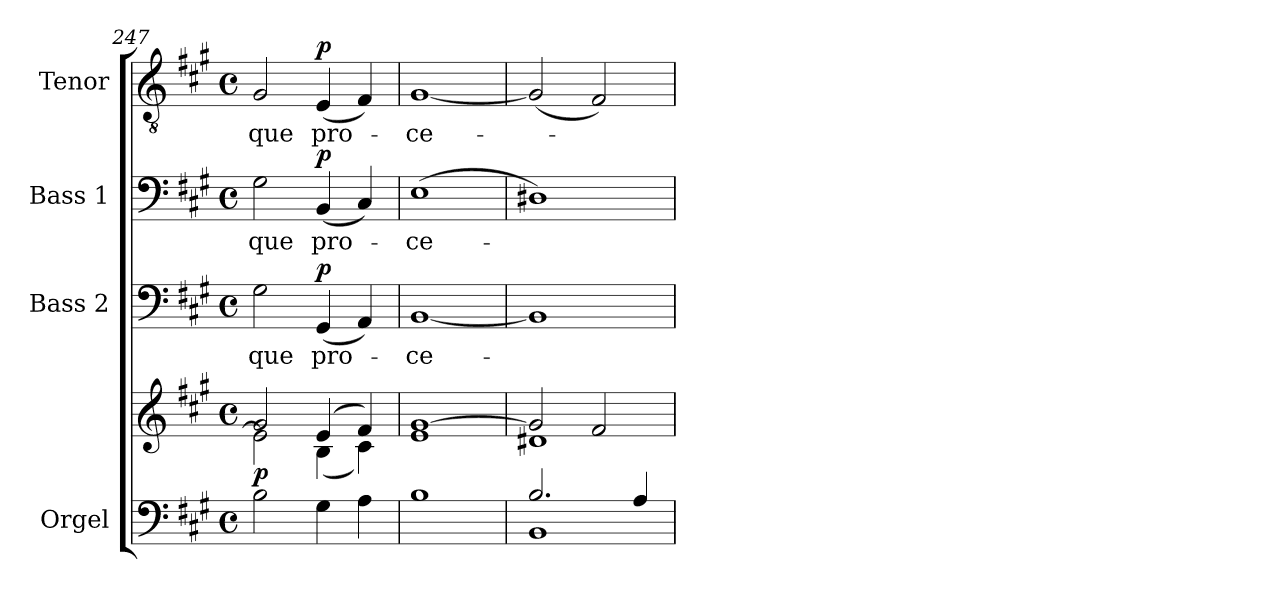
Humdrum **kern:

**kern	**kern	**dynam	**kern	**text	**dynam	**kern	**text	**dynam	**kern	**text	**dynam
*part4	*part4	*part4	*part3	*part3	*part3	*part2	*part2	*part2	*part1	*part1	*part1
*staff5	*staff4	*staff4/5	*staff3	*staff3	*staff3	*staff2	*staff2	*staff2	*staff1	*staff1	*staff1
*I"Orgel	*	*	*I"Bass 2	*	*	*I"Bass 1	*	*	*I"Tenor	*	*
*I'Org.	*	*	*I'B2.	*	*	*I'B1.	*	*	*I'T.	*	*
*clefF4	*clefG2	*	*clefF4	*	*	*clefF4	*	*	*clefGv2	*	*
*k[f#c#g#]	*k[f#c#g#]	*	*k[f#c#g#]	*	*	*k[f#c#g#]	*	*	*k[f#c#g#]	*	*
*A:	*A:	*	*A:	*	*	*A:	*	*	*A:	*	*
*M4/4	*M4/4	*	*M4/4	*	*	*M4/4	*	*	*M4/4	*	*
*met(c)	*met(c)	*	*met(c)	*	*	*met(c)	*	*	*met(c)	*	*
=247	=247	=247	=247	=247	=247	=247	=247	=247	=247	=247	=247
*	*^	*	*	*	*	*	*	*	*	*	*
!	!	!	!LO:DY:b	!	!LO:LY:b	!	!	!LO:LY:b	!	!	!LO:LY:b	!
2B\	2g#/	2e\]	p	2G#\	-que	.	2G#\	-que	.	2G#/	-que	.
!	!	!	!	!	!LO:LY:b	!LO:DY:a	!	!LO:LY:b	!LO:DY:a	!	!LO:LY:b	!LO:DY:a
4G#\	(4e/	(<4B\	.	(<4GG#/	pro-	p	(<4BB/	pro-	p	(<4E/	pro-	p
4A\	4f#/)	4c#\)	.	4AA/)	.	.	4C#/)	.	.	4F#/)	.	.
=248	=248	=248	=248	=248	=248	=248	=248	=248	=248	=248	=248	=248
!	!	!	!	!	!LO:LY:b	!	!	!LO:LY:b	!	!	!LO:LY:b	!
1B	[>1g#	1e	.	[1BB	-ce-	.	(>1E	-ce-	.	[1G#	-ce-	.
=249	=249	=249	=249	=249	=249	=249	=249	=249	=249	=249	=249	=249
*^	*	*	*	*	*	*	*	*	*	*	*	*
2.B/	1BB	2g#/]	1d#X	.	1BB]	.	.	1D#X)	.	.	(<2G#/]	.	.
.	.	2f#/	.	.	.	.	.	.	.	.	2F#/)	.	.
4A/	.	.	.	.	.	.	.	.	.	.	.	.	.
*v	*v	*	*	*	*	*	*	*	*	*	*	*	*
*	*v	*v	*	*	*	*	*	*	*	*	*	*
=	=	=	=	=	=	=	=	=	=	=	=
*-	*-	*-	*-	*-	*-	*-	*-	*-	*-	*-	*-
